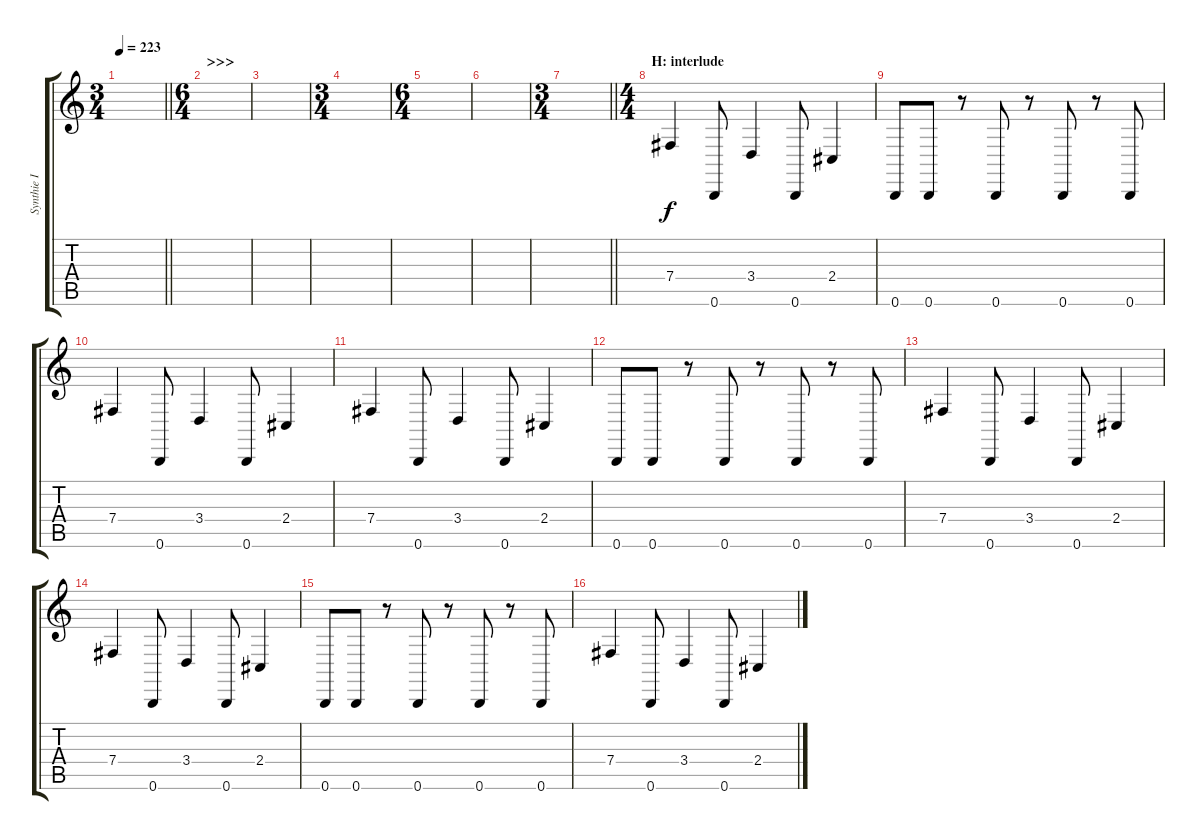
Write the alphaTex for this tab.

\track ("Synthie I" "Synthie I") {instrument lead2sawtooth}
\staff {score tabs}
\tuning (Db4 Ab3 E3 B2 Gb2 B1) {hide}
\ts (3 4)
\tempo 223
\clef g2
\barLineRight lightlight
\ks c
|
\ts (6 4)
\section ("" ">>>")
|
|
\ts (3 4)
|
\ts (6 4)
|
|
\ts (3 4)
\barLineRight lightlight
|
\ts (4 4)
\section ("" "H: interlude")
7.4.4{dy f} 0.6.8 3.4.4 0.6.8 2.4.4 |
0.6.8 0.6.8 r.8 0.6.8 r.8 0.6.8 r.8 0.6.8 |
7.4.4 0.6.8 3.4.4 0.6.8 2.4.4 |
7.4.4 0.6.8 3.4.4 0.6.8 2.4.4 |
0.6.8 0.6.8 r.8 0.6.8 r.8 0.6.8 r.8 0.6.8 |
7.4.4 0.6.8 3.4.4 0.6.8 2.4.4 |
7.4.4 0.6.8 3.4.4 0.6.8 2.4.4 |
0.6.8 0.6.8 r.8 0.6.8 r.8 0.6.8 r.8 0.6.8 |
7.4.4 0.6.8 3.4.4 0.6.8 2.4.4
